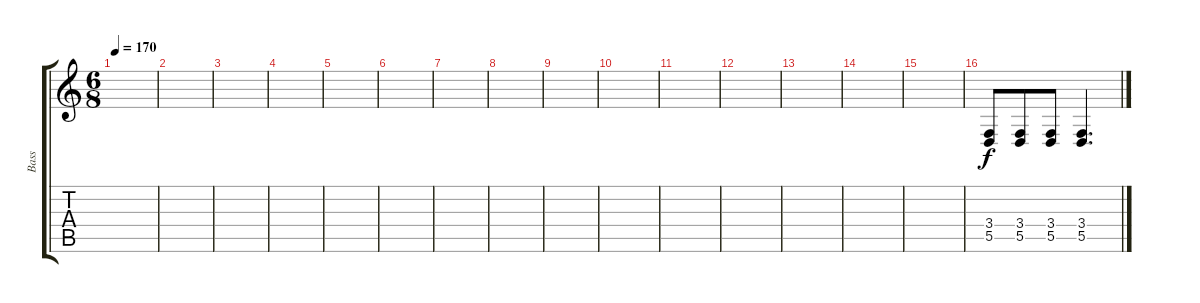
\track ("Bass" "Bass") {instrument frenchhorn}
\staff {score tabs}
\tuning (E4 B3 G3 D3 A2 E2) {hide}
\ts (6 8)
\tempo 170
\clef g2
\ks c
|
|
|
|
|
|
|
|
|
|
|
|
|
|
|
(3.4 5.5).8 (3.4 5.5).8 (3.4 5.5).8 (3.4 5.5).4{d}
